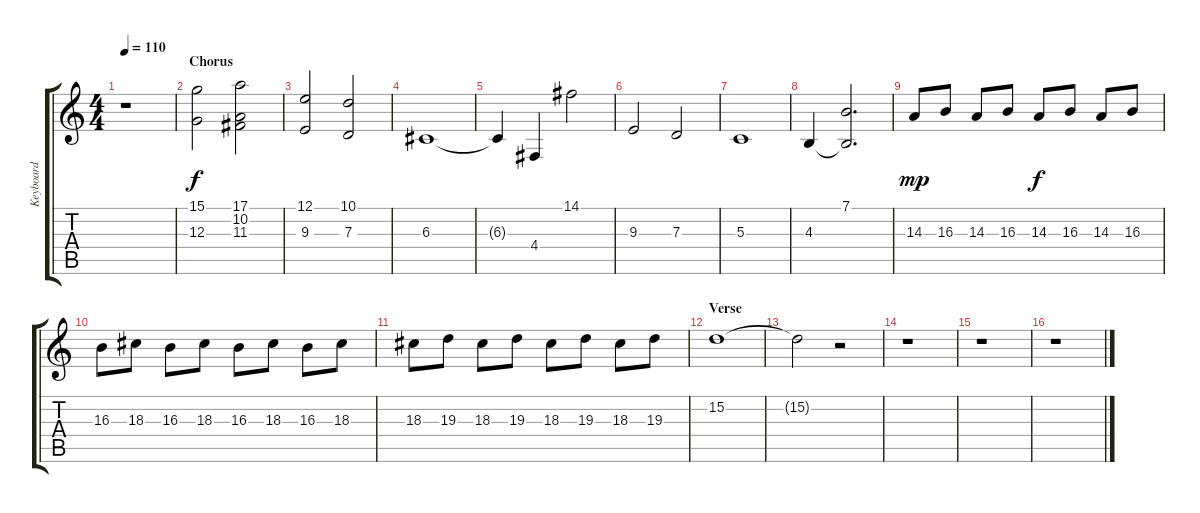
\track ("Keyboard" "Keyboard") {instrument stringensemble2}
\staff {score tabs}
\tuning (E4 B3 G3 D3 A2 E2) {hide}
\ts (4 4)
\tempo 110
\clef g2
\ks c
r.1{dy f} |
\section ("" "Chorus")
(15.1 12.3).2 (17.1 10.2 11.3).2 |
(12.1 9.3).2 (10.1 7.3).2 |
6.3.1 |
6.3{t}.4 4.4.4 14.1.2 |
9.3.2 7.3.2 |
5.3.1 |
4.3.4 (7.1 4.3{t}).2{d} |
14.3.8{dy mp} 16.3.8 14.3.8 16.3.8 14.3.8{dy f} 16.3.8 14.3.8 16.3.8 |
16.3.8 18.3.8 16.3.8 18.3.8 16.3.8 18.3.8 16.3.8 18.3.8 |
18.3.8 19.3.8 18.3.8 19.3.8 18.3.8 19.3.8 18.3.8 19.3.8 |
\section ("" "Verse")
15.2.1 |
15.2{t}.2 r.2 |
r.1 |
r.1 |
r.1
